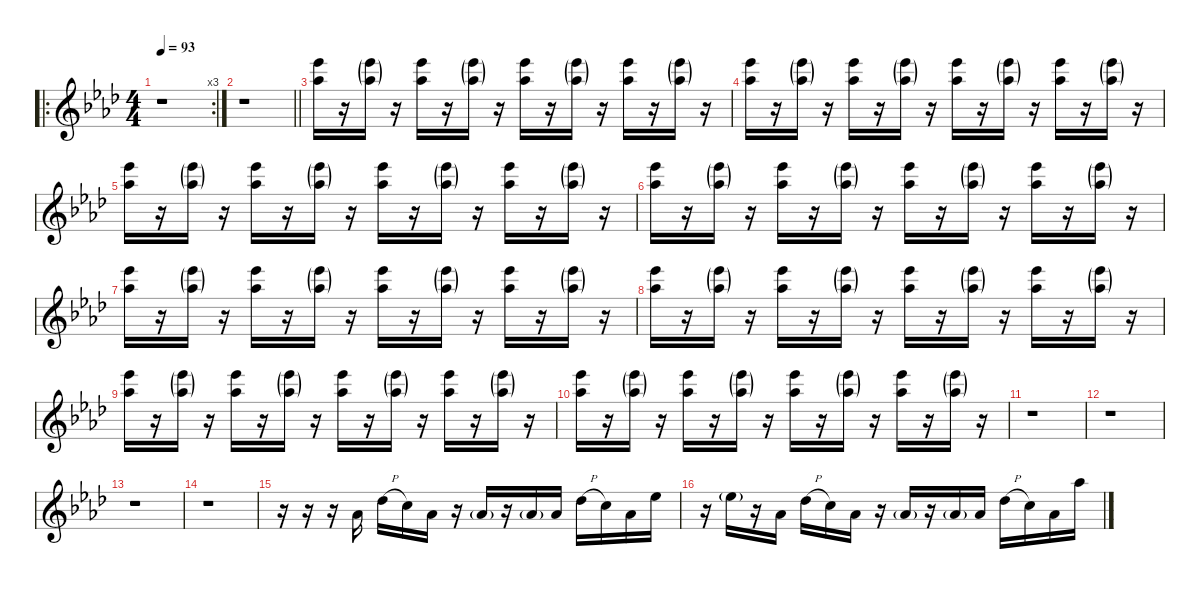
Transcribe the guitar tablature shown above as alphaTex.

\defaultSystemsLayout 4
\hideDynamics
\bracketExtendMode nobrackets
\singleTrackTrackNamePolicy hidden
\multiTrackTrackNamePolicy hidden
\firstSystemTrackNameMode fullname
\firstSystemTrackNameOrientation horizontal
\otherSystemsTrackNameOrientation horizontal
\track ("Synth1" "vln.") {instrument stringensemble1}
\staff {score}
\tuning (E4 C4 G3 C3 G2 C2)
\ro
\rc 3
\ts (4 4)
\beaming (8 2 2 2 2)
\tempo 93
\clef g2
\ks ab
r.1{dy f instrument stringensemble1 beam Down} |
\barLineRight lightlight
r.1{beam Down} |
(23.1{acc b} 20.2{acc b}).16{beam Down} r.16{beam Down} (23.1{g acc b} 20.2{g acc b}).16{dy mf beam Down} r.16{beam Down} (23.1{acc b} 20.2{acc b}).16{dy f beam Down} r.16{beam Down} (23.1{g acc b} 20.2{g acc b}).16{dy mf beam Down} r.16{beam Down} (23.1{acc b} 20.2{acc b}).16{dy f beam Down} r.16{beam Down} (23.1{g acc b} 20.2{g acc b}).16{dy mf beam Down} r.16{beam Down} (23.1{acc b} 20.2{acc b}).16{dy f beam Down} r.16{beam Down} (23.1{g acc b} 20.2{g acc b}).16{dy mf beam Down} r.16{beam Down} |
(23.1{acc b} 20.2{acc b}).16{dy f beam Down} r.16{beam Down} (23.1{g acc b} 20.2{g acc b}).16{dy mf beam Down} r.16{beam Down} (23.1{acc b} 20.2{acc b}).16{dy f beam Down} r.16{beam Down} (23.1{g acc b} 20.2{g acc b}).16{dy mf beam Down} r.16{beam Down} (23.1{acc b} 20.2{acc b}).16{dy f beam Down} r.16{beam Down} (23.1{g acc b} 20.2{g acc b}).16{dy mf beam Down} r.16{beam Down} (23.1{acc b} 20.2{acc b}).16{dy f beam Down} r.16{beam Down} (23.1{g acc b} 20.2{g acc b}).16{dy mf beam Down} r.16{beam Down} |
(23.1{acc b} 20.2{acc b}).16{dy f beam Down} r.16{beam Down} (23.1{g acc b} 20.2{g acc b}).16{dy mf beam Down} r.16{beam Down} (23.1{acc b} 20.2{acc b}).16{dy f beam Down} r.16{beam Down} (23.1{g acc b} 20.2{g acc b}).16{dy mf beam Down} r.16{beam Down} (23.1{acc b} 20.2{acc b}).16{dy f beam Down} r.16{beam Down} (23.1{g acc b} 20.2{g acc b}).16{dy mf beam Down} r.16{beam Down} (23.1{acc b} 20.2{acc b}).16{dy f beam Down} r.16{beam Down} (23.1{g acc b} 20.2{g acc b}).16{dy mf beam Down} r.16{beam Down} |
(23.1{acc b} 20.2{acc b}).16{dy f beam Down} r.16{beam Down} (23.1{g acc b} 20.2{g acc b}).16{dy mf beam Down} r.16{beam Down} (23.1{acc b} 20.2{acc b}).16{dy f beam Down} r.16{beam Down} (23.1{g acc b} 20.2{g acc b}).16{dy mf beam Down} r.16{beam Down} (23.1{acc b} 20.2{acc b}).16{dy f beam Down} r.16{beam Down} (23.1{g acc b} 20.2{g acc b}).16{dy mf beam Down} r.16{beam Down} (23.1{acc b} 20.2{acc b}).16{dy f beam Down} r.16{beam Down} (23.1{g acc b} 20.2{g acc b}).16{dy mf beam Down} r.16{beam Down} |
(23.1{acc b} 20.2{acc b}).16{dy f beam Down} r.16{beam Down} (23.1{g acc b} 20.2{g acc b}).16{dy mf beam Down} r.16{beam Down} (23.1{acc b} 20.2{acc b}).16{dy f beam Down} r.16{beam Down} (23.1{g acc b} 20.2{g acc b}).16{dy mf beam Down} r.16{beam Down} (23.1{acc b} 20.2{acc b}).16{dy f beam Down} r.16{beam Down} (23.1{g acc b} 20.2{g acc b}).16{dy mf beam Down} r.16{beam Down} (23.1{acc b} 20.2{acc b}).16{dy f beam Down} r.16{beam Down} (23.1{g acc b} 20.2{g acc b}).16{dy mf beam Down} r.16{beam Down} |
(23.1{acc b} 20.2{acc b}).16{dy f beam Down} r.16{beam Down} (23.1{g acc b} 20.2{g acc b}).16{dy mf beam Down} r.16{beam Down} (23.1{acc b} 20.2{acc b}).16{dy f beam Down} r.16{beam Down} (23.1{g acc b} 20.2{g acc b}).16{dy mf beam Down} r.16{beam Down} (23.1{acc b} 20.2{acc b}).16{dy f beam Down} r.16{beam Down} (23.1{g acc b} 20.2{g acc b}).16{dy mf beam Down} r.16{beam Down} (23.1{acc b} 20.2{acc b}).16{dy f beam Down} r.16{beam Down} (23.1{g acc b} 20.2{g acc b}).16{dy mf beam Down} r.16{beam Down} |
(23.1{acc b} 20.2{acc b}).16{dy f beam Down} r.16{beam Down} (23.1{g acc b} 20.2{g acc b}).16{dy mf beam Down} r.16{beam Down} (23.1{acc b} 20.2{acc b}).16{dy f beam Down} r.16{beam Down} (23.1{g acc b} 20.2{g acc b}).16{dy mf beam Down} r.16{beam Down} (23.1{acc b} 20.2{acc b}).16{dy f beam Down} r.16{beam Down} (23.1{g acc b} 20.2{g acc b}).16{dy mf beam Down} r.16{beam Down} (23.1{acc b} 20.2{acc b}).16{dy f beam Down} r.16{beam Down} (23.1{g acc b} 20.2{g acc b}).16{dy mf beam Down} r.16{beam Down} |
(23.1{acc b} 20.2{acc b}).16{dy f beam Down} r.16{beam Down} (23.1{g acc b} 20.2{g acc b}).16{dy mf beam Down} r.16{beam Down} (23.1{acc b} 20.2{acc b}).16{dy f beam Down} r.16{beam Down} (23.1{g acc b} 20.2{g acc b}).16{dy mf beam Down} r.16{beam Down} (23.1{acc b} 20.2{acc b}).16{dy f beam Down} r.16{beam Down} (23.1{g acc b} 20.2{g acc b}).16{dy mf beam Down} r.16{beam Down} (23.1{acc b} 20.2{acc b}).16{dy f beam Down} r.16{beam Down} (23.1{g acc b} 20.2{g acc b}).16{dy mf beam Down} r.16{beam Down} |
r.1{beam Down} |
r.1{beam Down} |
r.1{beam Down} |
r.1{beam Down} |
r.16{instrument electricpiano1 beam Down} r.16{beam Down} r.16{beam Down} 4.1{acc b}.16{dy f beam Up} 9.1{h acc b}.16{beam Down} 8.1{acc forcenatural}.16{beam Down} 8.2{acc b}.16{beam Down} r.16{beam Down} 8.2{g acc b}.16{dy mf beam Up} r.16{beam Up} 8.2{g acc b}.16{beam Up} 8.2{acc b}.16{dy f beam Up} 9.1{h acc b}.16{beam Down} 8.1{acc forcenatural}.16{beam Down} 8.2{acc b}.16{beam Down} 11.1{acc b}.16{beam Down} |
r.16{beam Down} 11.1{g acc b}.16{dy mf beam Down} r.16{beam Down} 8.2{acc b}.16{dy f beam Down} 9.1{h acc b}.16{beam Down} 8.1{acc forcenatural}.16{beam Down} 8.2{acc b}.16{beam Down} r.16{beam Down} 8.2{g acc b}.16{dy mf beam Up} r.16{beam Up} 8.2{g acc b}.16{beam Up} 8.2{acc b}.16{dy f beam Up} 9.1{h acc b}.16{beam Down} 8.1{acc forcenatural}.16{beam Down} 8.2{acc b}.16{beam Down} 16.1{acc b}.16{beam Down}
